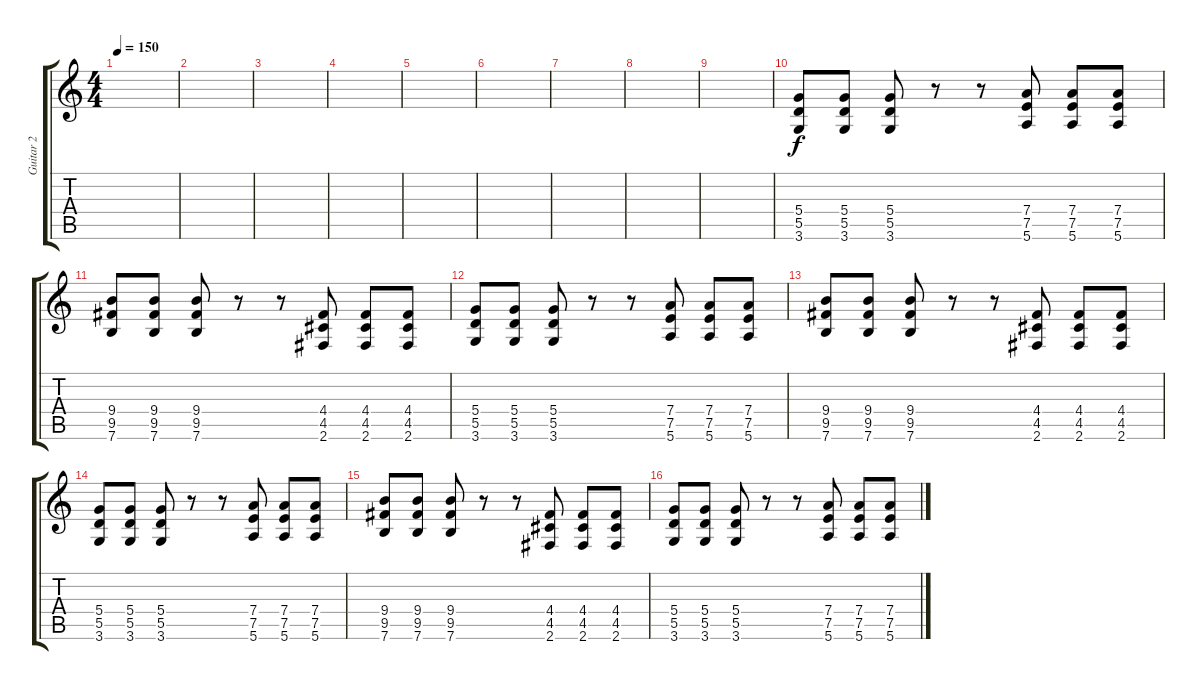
\track ("Guitar 2" "Guitar 2") {instrument distortionguitar}
\staff {score tabs}
\tuning (E4 B3 G3 D3 A2 E2) {hide}
\ts (4 4)
\tempo 150
\clef g2
\ks c
|
|
|
|
|
|
|
|
|
(5.4 5.5 3.6).8 (5.4 5.5 3.6).8 (5.4 5.5 3.6).8 r.8 r.8 (7.4 7.5 5.6).8 (7.4 7.5 5.6).8 (7.4 7.5 5.6).8 |
(9.4 9.5 7.6).8 (9.4 9.5 7.6).8 (9.4 9.5 7.6).8 r.8 r.8 (4.4 4.5 2.6).8 (4.4 4.5 2.6).8 (4.4 4.5 2.6).8 |
(5.4 5.5 3.6).8 (5.4 5.5 3.6).8 (5.4 5.5 3.6).8 r.8 r.8 (7.4 7.5 5.6).8 (7.4 7.5 5.6).8 (7.4 7.5 5.6).8 |
(9.4 9.5 7.6).8 (9.4 9.5 7.6).8 (9.4 9.5 7.6).8 r.8 r.8 (4.4 4.5 2.6).8 (4.4 4.5 2.6).8 (4.4 4.5 2.6).8 |
(5.4 5.5 3.6).8 (5.4 5.5 3.6).8 (5.4 5.5 3.6).8 r.8 r.8 (7.4 7.5 5.6).8 (7.4 7.5 5.6).8 (7.4 7.5 5.6).8 |
(9.4 9.5 7.6).8 (9.4 9.5 7.6).8 (9.4 9.5 7.6).8 r.8 r.8 (4.4 4.5 2.6).8 (4.4 4.5 2.6).8 (4.4 4.5 2.6).8 |
(5.4 5.5 3.6).8 (5.4 5.5 3.6).8 (5.4 5.5 3.6).8 r.8 r.8 (7.4 7.5 5.6).8 (7.4 7.5 5.6).8 (7.4 7.5 5.6).8
